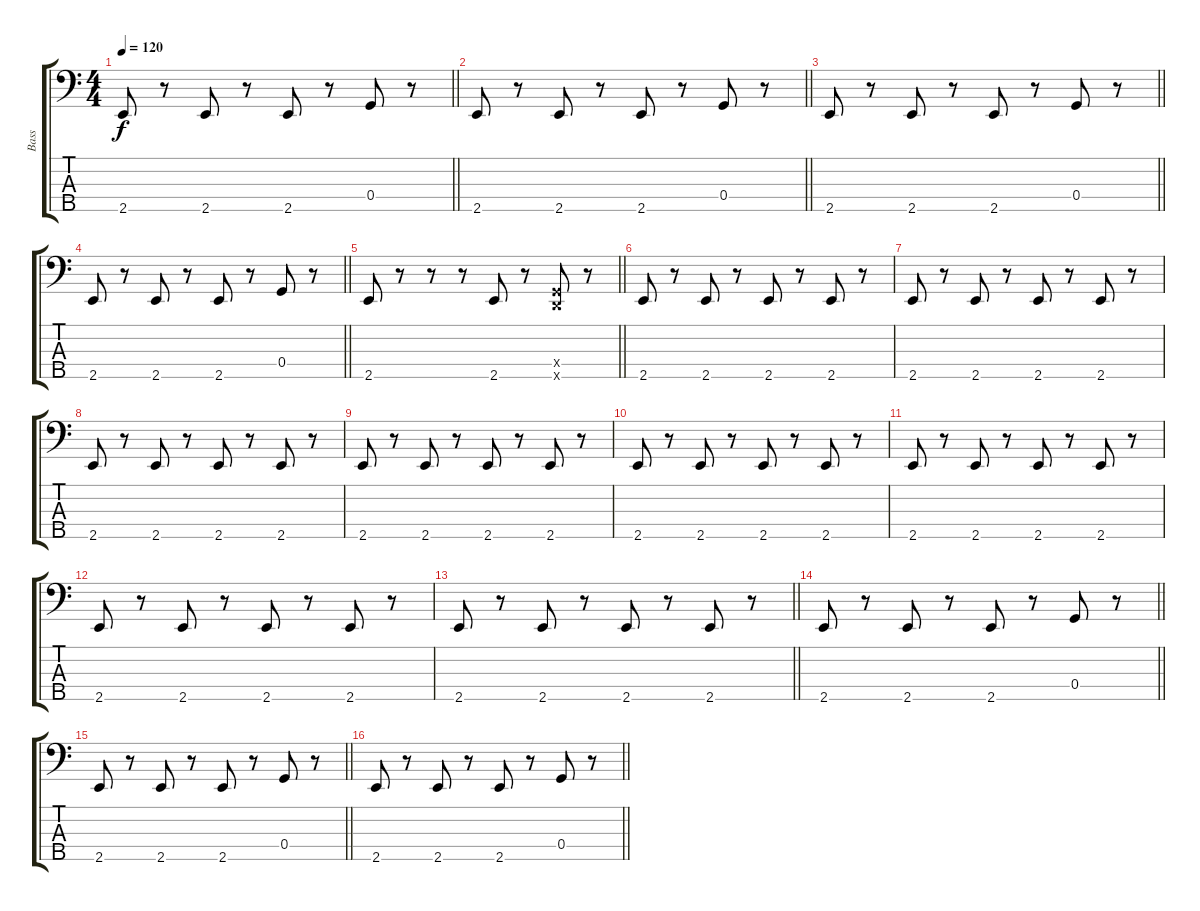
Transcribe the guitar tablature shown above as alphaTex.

\track ("Bass" "Bass") {instrument contrabass}
\staff {score tabs}
\tuning (Bb2 F2 C2 G1 D1) {hide}
\ts (4 4)
\tempo 120
\clef f4
\barLineRight lightlight
\ks c
2.5.8{dy f} r.8 2.5.8 r.8 2.5.8 r.8 0.4.8 r.8 |
\barLineRight lightlight
2.5.8 r.8 2.5.8 r.8 2.5.8 r.8 0.4.8 r.8 |
\barLineRight lightlight
2.5.8 r.8 2.5.8 r.8 2.5.8 r.8 0.4.8 r.8 |
\barLineRight lightlight
2.5.8 r.8 2.5.8 r.8 2.5.8 r.8 0.4.8 r.8 |
\barLineRight lightlight
2.5.8 r.8 r.8 r.8 2.5.8 r.8 (0.4{x} 0.5{x}).8 r.8 |
\section ("" "")
2.5.8 r.8 2.5.8 r.8 2.5.8 r.8 2.5.8 r.8 |
2.5.8 r.8 2.5.8 r.8 2.5.8 r.8 2.5.8 r.8 |
2.5.8 r.8 2.5.8 r.8 2.5.8 r.8 2.5.8 r.8 |
2.5.8 r.8 2.5.8 r.8 2.5.8 r.8 2.5.8 r.8 |
2.5.8 r.8 2.5.8 r.8 2.5.8 r.8 2.5.8 r.8 |
2.5.8 r.8 2.5.8 r.8 2.5.8 r.8 2.5.8 r.8 |
2.5.8 r.8 2.5.8 r.8 2.5.8 r.8 2.5.8 r.8 |
\barLineRight lightlight
2.5.8 r.8 2.5.8 r.8 2.5.8 r.8 2.5.8 r.8 |
\section ("" "")
\barLineRight lightlight
2.5.8 r.8 2.5.8 r.8 2.5.8 r.8 0.4.8 r.8 |
\barLineRight lightlight
2.5.8 r.8 2.5.8 r.8 2.5.8 r.8 0.4.8 r.8 |
\barLineRight lightlight
2.5.8 r.8 2.5.8 r.8 2.5.8 r.8 0.4.8 r.8
